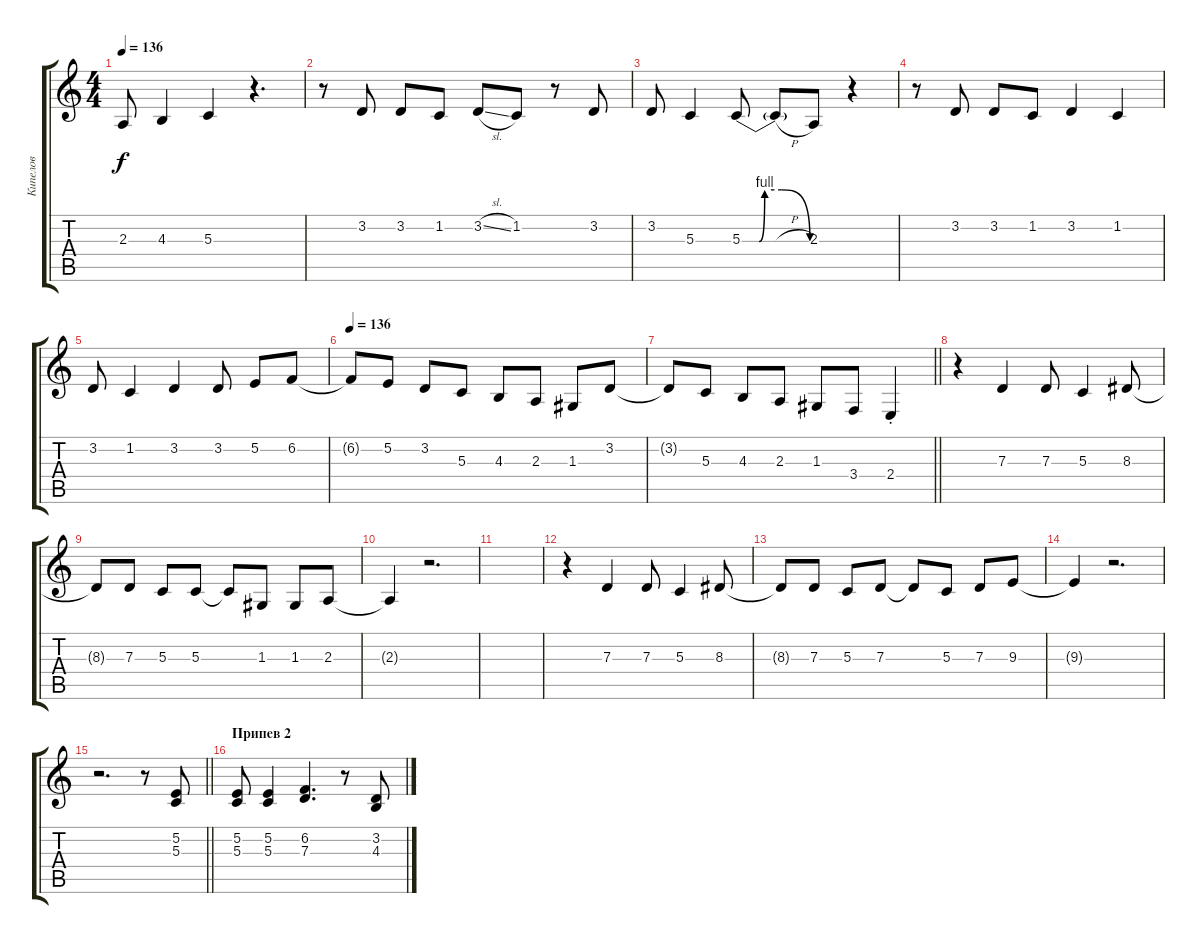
\track ("Кипелов" "Кипелов") {instrument sopranosax}
\staff {score tabs}
\tuning (E4 B3 G3 D3 A2 E2) {hide}
\ts (4 4)
\tempo 136
\clef g2
\ks c
2.3.8{dy f} 4.3.4 5.3.4 r.4{d} |
r.8 3.2.8 3.2.8 1.2.8 3.2{sl}.8 1.2.8 r.8 3.2.8 |
3.2.8 5.3.4 5.3{be (custom 0 0 15 0 20 4 35 4 60 0)}.8 5.3{h t}.8 2.3.8 r.4 |
r.8 3.2.8 3.2.8 1.2.8 3.2.4 1.2.4 |
3.2.8 1.2.4 3.2.4 3.2.8 5.2.8 6.2.8 |
\tempo 136
6.2{t}.8 5.2.8 3.2.8 5.3.8 4.3.8 2.3.8 1.3.8 3.2.8 |
\barLineRight lightlight
3.2{t}.8 5.3.8 4.3.8 2.3.8 1.3.8 3.4.8 2.4{st}.4 |
r.4 7.3.4 7.3.8 5.3.4 8.3.8 |
8.3{t}.8 7.3.8 5.3.8 5.3.8 5.3{t}.8 1.3.8 1.3.8 2.3.8 |
2.3{t}.4 r.2{d} |
|
r.4 7.3.4 7.3.8 5.3.4 8.3.8 |
8.3{t}.8 7.3.8 5.3.8 7.3.8 7.3{t}.8 5.3.8 7.3.8 9.3.8 |
9.3{t}.4 r.2{d} |
\barLineRight lightlight
r.2{d} r.8 (5.2 5.3).8 |
\section ("" "Припев 2")
(5.2 5.3).8 (5.2 5.3).4 (6.2 7.3).4{d} r.8 (3.2 4.3).8
